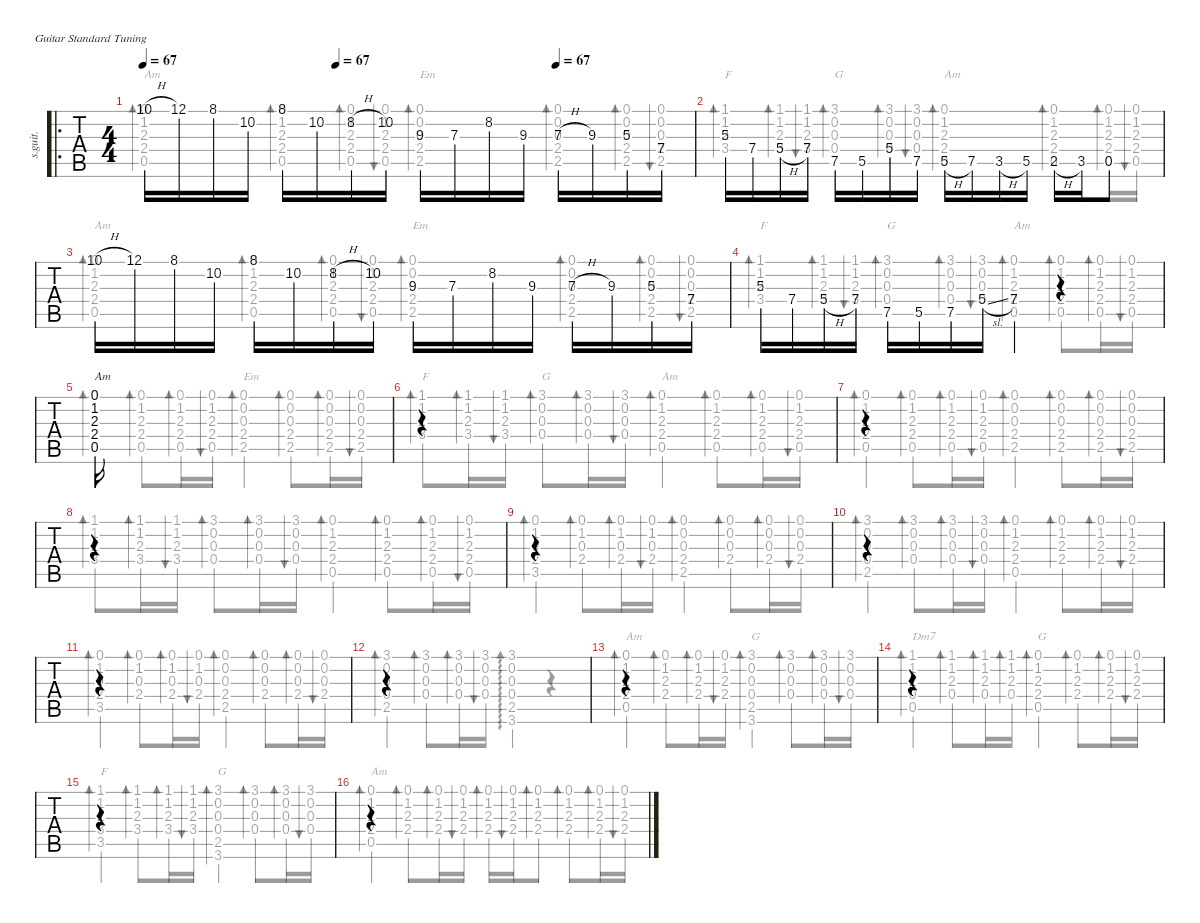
\defaultSystemsLayout 4
\hideDynamics
\bracketExtendMode nobrackets
\otherSystemsTrackNameOrientation horizontal
\track ("Steel Guitar" "s.guit.") {defaultSystemsLayout 4 instrument acousticguitarsteel}
\staff {tabs}
\tuning (E4 B3 G3 D3 A2 E2)
\voice
\ro
\ts (4 4)
\tempo 67
\tempo (67 0.35)
\tempo (67 0.75)
\clef g2
\ks c
10.1{h}.16{dy mf instrument acousticguitarsteel} 12.1.16 8.1.16 10.2.16 8.1.16 10.2.16 8.2{h}.16 10.2.16 9.3.16 7.3.16 8.2.16 9.3.16 7.3{h}.16 9.3.16 5.3.16 7.4.16 |
5.3.16 7.4.16 5.4{h}.16 7.4.16 7.5.16 5.5.16 5.4.16 7.5.16 5.5{h}.16 7.5.16 3.5{h}.16 5.5.16 2.5{h}.16 3.5.16 0.5.8 |
10.1{h}.16 12.1.16 8.1.16 10.2.16 8.1.16 10.2.16 8.2{h}.16 10.2.16 9.3.16 7.3.16 8.2.16 9.3.16 7.3{h}.16 9.3.16 5.3.16 7.4.16 |
5.3.16 7.4.16 5.4{h}.16 7.4.16 7.5.16 5.5.16 7.5.16 5.4{sl}.16 7.4.4 r.4 |
(0.5 2.4 2.3 1.2 0.1).16{txt "Am"} |
|
|
|
|
|
|
|
|
|
|
\voice
\clef g2
\ottava regular
\simile none
\ks c
(0.1 1.2 2.3 2.4 0.5).4{bd 30 txt "Am" dy mf} (0.1 1.2 2.3 2.4 0.5).8{bd 30} (0.1 1.2 2.3 2.4 0.5).16{bd 30} (0.1 1.2 2.3 2.4 0.5).16{bu 30} (0.1 0.2 0.3 2.4 2.5).4{bd 30 txt "Em"} (0.1 0.2 0.3 2.4 2.5).8{bd 30} (0.1 0.2 0.3 2.4 2.5).16{bd 30} (0.1 0.2 0.3 2.4 2.5).16{bu 30} |
(1.1 1.2 2.3 3.4).8{bd 30 txt "F"} (1.1 1.2 2.3 3.4).16{bd 30} (1.1 1.2 2.3 3.4).16{bu 30} (3.1 0.2 0.3 0.4).8{bd 30 txt "G"} (3.1 0.2 0.3 0.4).16{bd 30} (3.1 0.2 0.3 0.4).16{bu 30} (1.2 2.3 2.4 0.1 0.5).4{bd 30 txt "Am"} (1.2 2.3 2.4 0.1 0.5).8{bd 30} (1.2 2.3 2.4 0.1 0.5).16{bd 30} (1.2 2.3 2.4 0.1 0.5).16{bu 30} |
(0.1 1.2 2.3 2.4 0.5).4{bd 30 txt "Am"} (0.1 1.2 2.3 2.4 0.5).8{bd 30} (0.1 1.2 2.3 2.4 0.5).16{bd 30} (0.1 1.2 2.3 2.4 0.5).16{bu 30} (0.1 0.2 0.3 2.4 2.5).4{bd 30 txt "Em"} (0.1 0.2 0.3 2.4 2.5).8{bd 30} (0.1 0.2 0.3 2.4 2.5).16{bd 30} (0.1 0.2 0.3 2.4 2.5).16{bu 30} |
(1.1 1.2 2.3 3.4).8{bd 30 txt "F"} (1.1 1.2 2.3 3.4).16{bd 30} (1.1 1.2 2.3 3.4).16{bu 30} (3.1 0.2 0.3 0.4).8{bd 30 txt "G"} (3.1 0.2 0.3 0.4).16{bd 30} (3.1 0.2 0.3 0.4).16{bu 30} (1.2 2.3 2.4 0.1 0.5).4{bd 30 txt "Am"} (1.2 2.3 2.4 0.1 0.5).8{bd 30} (1.2 2.3 2.4 0.1 0.5).16{bd 30} (1.2 2.3 2.4 0.1 0.5).16{bu 30} |
(0.1 1.2 2.3 2.4 0.5).4{bd 30} (0.1 1.2 2.3 2.4 0.5).8{bd 30} (0.1 1.2 2.3 2.4 0.5).16{bd 30} (0.1 1.2 2.3 2.4 0.5).16{bu 30} (0.1 0.2 0.3 2.4 2.5).4{bd 30 txt "Em"} (0.1 0.2 0.3 2.4 2.5).8{bd 30} (0.1 0.2 0.3 2.4 2.5).16{bd 30} (0.1 0.2 0.3 2.4 2.5).16{bu 30} |
(1.1 1.2 2.3 3.4).8{bd 30 txt "F"} (1.1 1.2 2.3 3.4).16{bd 30} (1.1 1.2 2.3 3.4).16{bu 30} (3.1 0.2 0.3 0.4).8{bd 30 txt "G"} (3.1 0.2 0.3 0.4).16{bd 30} (3.1 0.2 0.3 0.4).16{bu 30} (1.2 2.3 2.4 0.1 0.5).4{bd 30 txt "Am"} (1.2 2.3 2.4 0.1 0.5).8{bd 30} (1.2 2.3 2.4 0.1 0.5).16{bd 30} (1.2 2.3 2.4 0.1 0.5).16{bu 30} |
(0.1 1.2 2.3 2.4 0.5).4{bd 30} (0.1 1.2 2.3 2.4 0.5).8{bd 30} (0.1 1.2 2.3 2.4 0.5).16{bd 30} (0.1 1.2 2.3 2.4 0.5).16{bu 30} (0.1 0.2 0.3 2.4 2.5).4{bd 30} (0.1 0.2 0.3 2.4 2.5).8{bd 30} (0.1 0.2 0.3 2.4 2.5).16{bd 30} (0.1 0.2 0.3 2.4 2.5).16{bu 30} |
(1.1 1.2 2.3 3.4).8{bd 30} (1.1 1.2 2.3 3.4).16{bd 30} (1.1 1.2 2.3 3.4).16{bu 30} (3.1 0.2 0.3 0.4).8{bd 30} (3.1 0.2 0.3 0.4).16{bd 30} (3.1 0.2 0.3 0.4).16{bu 30} (1.2 2.3 2.4 0.1 0.5).4{bd 30} (1.2 2.3 2.4 0.1 0.5).8{bd 30} (1.2 2.3 2.4 0.1 0.5).16{bd 30} (1.2 2.3 2.4 0.1 0.5).16{bu 30} |
(0.1 1.2 0.3 2.4 3.5).4{bd 30} (0.1 1.2 0.3 2.4).8{bd 30} (0.1 1.2 0.3 2.4).16{bd 30} (0.1 1.2 0.3 2.4).16{bu 30} (0.1 0.2 0.3 2.4 2.5).4{bd 30} (0.1 0.2 0.3 2.4).8{bd 30} (0.1 0.2 0.3 2.4).16{bd 30} (0.1 0.2 0.3 2.4).16{bu 30} |
(3.1 0.2 0.3 0.4 2.5).4{bd 30} (3.1 0.2 0.3 0.4).8{bd 30} (3.1 0.2 0.3 0.4).16{bd 30} (3.1 0.2 0.3 0.4).16{bu 30} (0.1 1.2 2.3 2.4 0.5).4{bd 30} (0.1 1.2 2.3 2.4).8{bd 30} (0.1 1.2 2.3 2.4).16{bd 30} (0.1 1.2 2.3 2.4).16{bu 30} |
(0.1 1.2 0.3 2.4 3.5).4{bd 30} (0.1 1.2 0.3 2.4).8{bd 30} (0.1 1.2 0.3 2.4).16{bd 30} (0.1 1.2 0.3 2.4).16{bu 30} (0.1 0.2 0.3 2.4 2.5).4{bd 30} (0.1 0.2 0.3 2.4).8{bd 30} (0.1 0.2 0.3 2.4).16{bd 30} (0.1 0.2 0.3 2.4).16{bu 30} |
(3.1 0.2 0.3 0.4 2.5).4{bd 30} (3.1 0.2 0.3 0.4).8{bd 30} (3.1 0.2 0.3 0.4).16{bd 30} (3.1 0.2 0.3 0.4).16{bu 30} (3.1 0.2 0.3 0.4 2.5 3.6).4{ad 30} r.4 |
(0.1 1.2 2.3 2.4 0.5).4{bd 30 txt "Am"} (0.1 1.2 2.3 2.4).8{bd 30} (0.1 1.2 2.3 2.4).16{bd 30} (0.1 1.2 2.3 2.4).16{bu 30} (3.1 0.2 0.3 0.4 2.5 3.6).4{bd 30 txt "G"} (3.1 0.2 0.3 0.4).8{bd 30} (3.1 0.2 0.3 0.4).16{bd 30} (3.1 0.2 0.3 0.4).16{bu 30} |
(1.1 1.2 2.3 0.4 0.5).4{bd 30 txt "Dm7"} (1.1 1.2 2.3 0.4).8{bd 30} (1.1 1.2 2.3 0.4).16{bd 30} (1.1 1.2 2.3 0.4).16{bd 30} (0.1 1.2 2.3 2.4 0.5).4{bd 30 txt "G"} (0.1 1.2 2.3 2.4).8{bd 30} (0.1 1.2 2.3 2.4).16{bd 30} (0.1 1.2 2.3 2.4).16{bu 30} |
(1.1 1.2 2.3 3.4 3.5).4{bd 30 txt "F"} (1.1 1.2 2.3 3.4).8{bd 30} (1.1 1.2 2.3 3.4).16{bd 30} (1.1 1.2 2.3 3.4).16{bu 30} (3.1 0.2 0.3 0.4 2.5 3.6).4{bd 30 txt "G"} (3.1 0.2 0.3 0.4).8{bd 30} (3.1 0.2 0.3 0.4).16{bd 30} (3.1 0.2 0.3 0.4).16{bu 30} |
(0.1 1.2 2.3 2.4 0.5).4{bd 30 txt "Am"} (0.1 1.2 2.3 2.4).8{bd 30} (0.1 1.2 2.3 2.4).16{bd 30} (0.1 1.2 2.3 2.4).16{bu 30} (0.1 1.2 2.3 2.4).16{bd 30} (0.1 1.2 2.3 2.4).16{bu 30} (0.1 1.2 2.3 2.4).8{bd 30} (0.1 1.2 2.3 2.4).8{bd 30} (0.1 1.2 2.3 2.4).16{bd 30} (0.1 1.2 2.4 2.3).16{bu 30}
